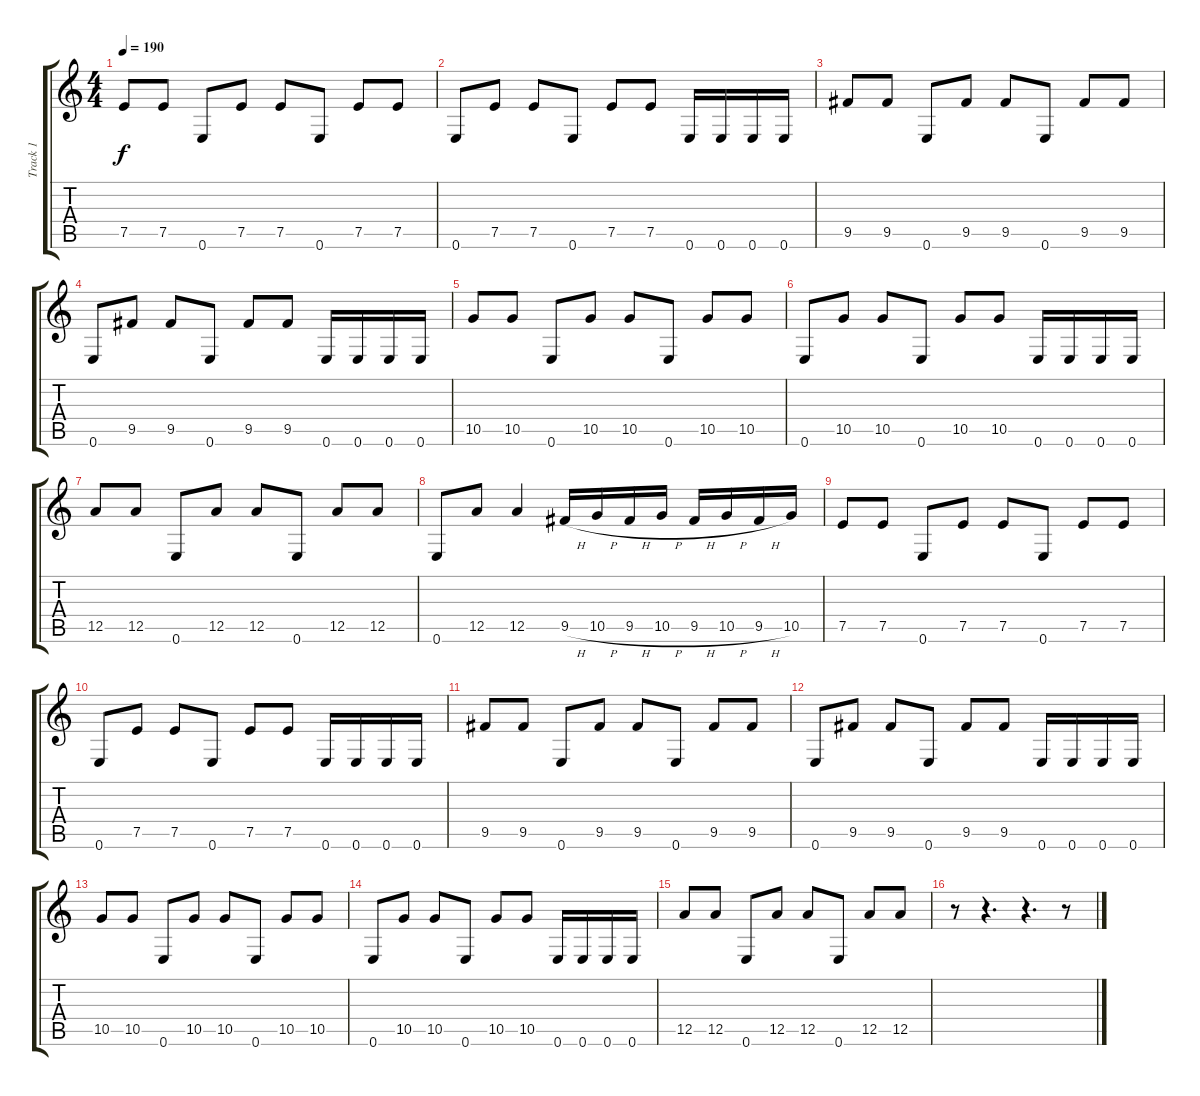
\track ("Track 1" "Track 1") {instrument distortionguitar}
\staff {score tabs}
\tuning (E4 B3 G3 D3 A2 E2) {hide}
\ts (4 4)
\tempo 190
\clef g2
\ks c
7.5.8{dy f instrument distortionguitar} 7.5.8 0.6.8 7.5.8 7.5.8 0.6.8 7.5.8 7.5.8 |
0.6.8 7.5.8 7.5.8 0.6.8 7.5.8 7.5.8 0.6.16 0.6.16 0.6.16 0.6.16 |
9.5.8 9.5.8 0.6.8 9.5.8 9.5.8 0.6.8 9.5.8 9.5.8 |
0.6.8 9.5.8 9.5.8 0.6.8 9.5.8 9.5.8 0.6.16 0.6.16 0.6.16 0.6.16 |
10.5.8 10.5.8 0.6.8 10.5.8 10.5.8 0.6.8 10.5.8 10.5.8 |
0.6.8 10.5.8 10.5.8 0.6.8 10.5.8 10.5.8 0.6.16 0.6.16 0.6.16 0.6.16 |
12.5.8 12.5.8 0.6.8 12.5.8 12.5.8 0.6.8 12.5.8 12.5.8 |
0.6.8 12.5.8 12.5.4 9.5{h}.16 10.5{h}.16 9.5{h}.16 10.5{h}.16 9.5{h}.16 10.5{h}.16 9.5{h}.16 10.5.16 |
7.5.8 7.5.8 0.6.8 7.5.8 7.5.8 0.6.8 7.5.8 7.5.8 |
0.6.8 7.5.8 7.5.8 0.6.8 7.5.8 7.5.8 0.6.16 0.6.16 0.6.16 0.6.16 |
9.5.8 9.5.8 0.6.8 9.5.8 9.5.8 0.6.8 9.5.8 9.5.8 |
0.6.8 9.5.8 9.5.8 0.6.8 9.5.8 9.5.8 0.6.16 0.6.16 0.6.16 0.6.16 |
10.5.8 10.5.8 0.6.8 10.5.8 10.5.8 0.6.8 10.5.8 10.5.8 |
0.6.8 10.5.8 10.5.8 0.6.8 10.5.8 10.5.8 0.6.16 0.6.16 0.6.16 0.6.16 |
12.5.8 12.5.8 0.6.8 12.5.8 12.5.8 0.6.8 12.5.8 12.5.8 |
r.8 r.4{d} r.4{d} r.8
